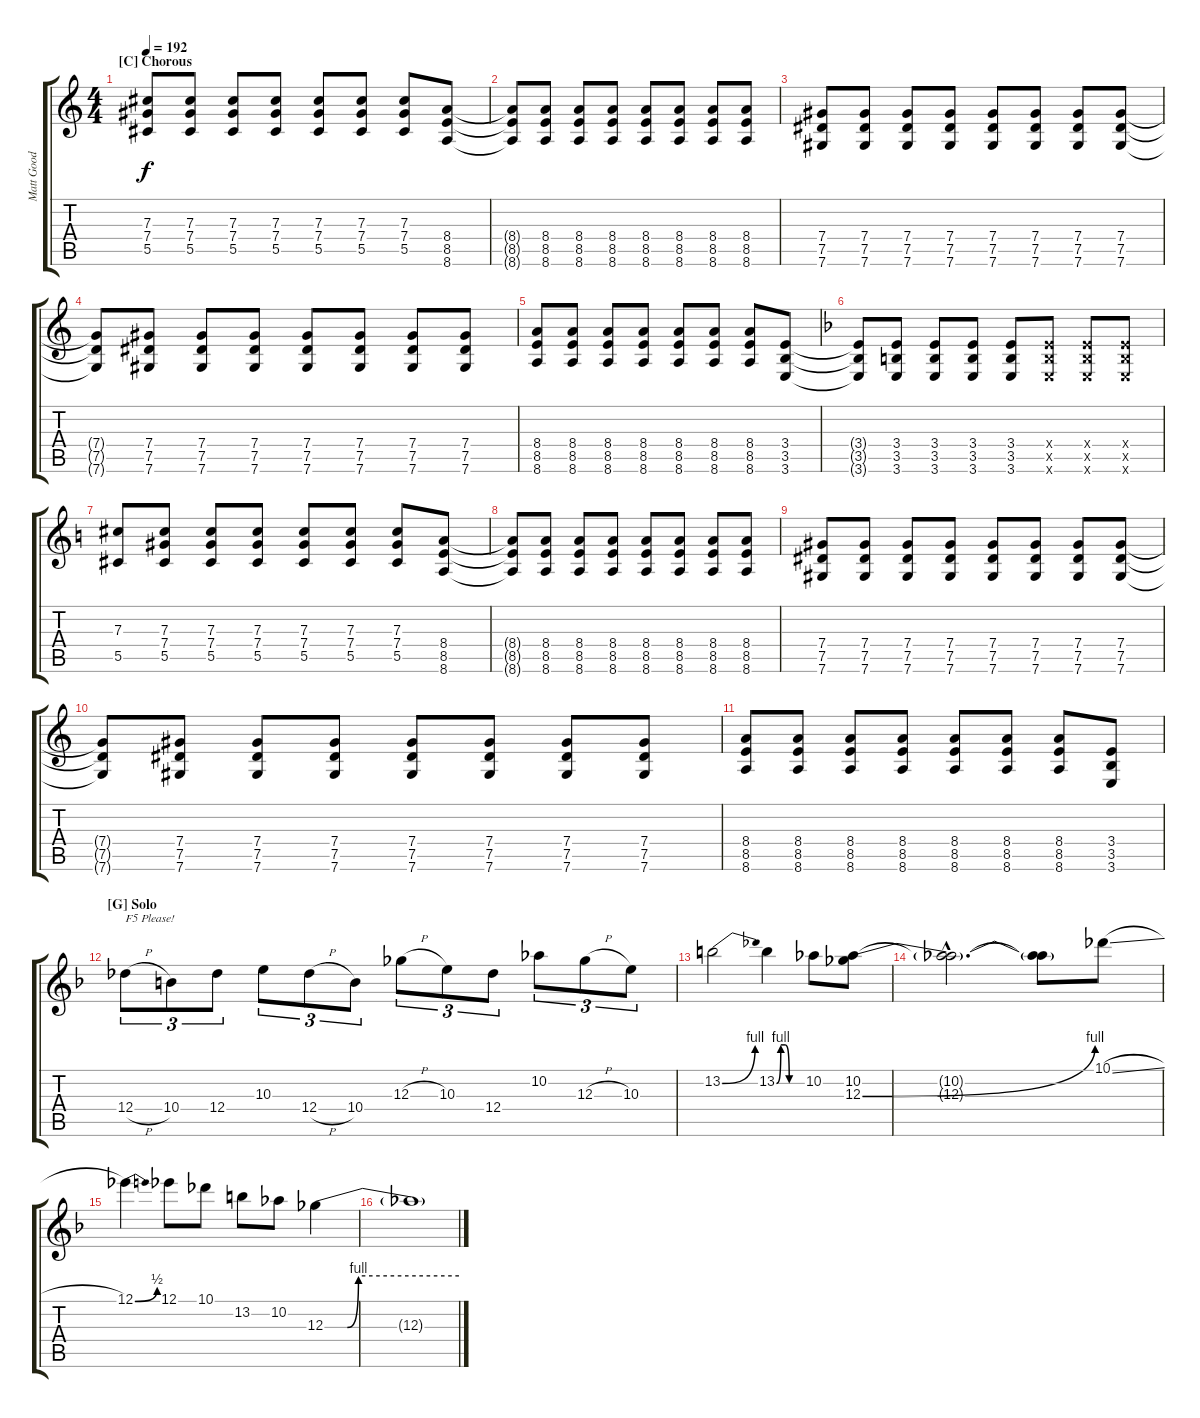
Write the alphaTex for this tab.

\track ("Matt Good" "Matt Good") {instrument distortionguitar}
\staff {score tabs}
\tuning (Eb4 Bb3 Gb3 Db3 Ab2 Db2) {hide}
\ts (4 4)
\section ("" "[C] Chorous")
\tempo 192
\clef g2
\ks c
(7.3 7.4 5.5).8{dy f} (7.3 7.4 5.5).8 (7.3 7.4 5.5).8 (7.3 7.4 5.5).8 (7.3 7.4 5.5).8 (7.3 7.4 5.5).8 (7.3 7.4 5.5).8 (8.4 8.5 8.6).8 |
(8.4{t} 8.5{t} 8.6{t}).8 (8.4 8.5 8.6).8 (8.4 8.5 8.6).8 (8.4 8.5 8.6).8 (8.4 8.5 8.6).8 (8.4 8.5 8.6).8 (8.4 8.5 8.6).8 (8.4 8.5 8.6).8 |
(7.4 7.5 7.6).8 (7.4 7.5 7.6).8 (7.4 7.5 7.6).8 (7.4 7.5 7.6).8 (7.4 7.5 7.6).8 (7.4 7.5 7.6).8 (7.4 7.5 7.6).8 (7.4 7.5 7.6).8 |
(7.4{t} 7.5{t} 7.6{t}).8 (7.4 7.5 7.6).8 (7.4 7.5 7.6).8 (7.4 7.5 7.6).8 (7.4 7.5 7.6).8 (7.4 7.5 7.6).8 (7.4 7.5 7.6).8 (7.4 7.5 7.6).8 |
(8.4 8.5 8.6).8 (8.4 8.5 8.6).8 (8.4 8.5 8.6).8 (8.4 8.5 8.6).8 (8.4 8.5 8.6).8 (8.4 8.5 8.6).8 (8.4 8.5 8.6).8 (3.4 3.5 3.6).8 |
\ks dminor
(3.4{t} 3.5{t} 3.6{t}).8 (3.4 3.5 3.6).8 (3.4 3.5 3.6).8 (3.4 3.5 3.6).8 (3.4 3.5 3.6).8 (3.4{x} 3.5{x} 3.6{x}).8 (3.4{x} 3.5{x} 3.6{x}).8 (3.4{x} 3.5{x} 3.6{x}).8 |
\ks c
(7.3 5.5).8 (7.3 7.4 5.5).8 (7.3 7.4 5.5).8 (7.3 7.4 5.5).8 (7.3 7.4 5.5).8 (7.3 7.4 5.5).8 (7.3 7.4 5.5).8 (8.4 8.5 8.6).8 |
(8.4{t} 8.5{t} 8.6{t}).8 (8.4 8.5 8.6).8 (8.4 8.5 8.6).8 (8.4 8.5 8.6).8 (8.4 8.5 8.6).8 (8.4 8.5 8.6).8 (8.4 8.5 8.6).8 (8.4 8.5 8.6).8 |
(7.4 7.5 7.6).8 (7.4 7.5 7.6).8 (7.4 7.5 7.6).8 (7.4 7.5 7.6).8 (7.4 7.5 7.6).8 (7.4 7.5 7.6).8 (7.4 7.5 7.6).8 (7.4 7.5 7.6).8 |
(7.4{t} 7.5{t} 7.6{t}).8 (7.4 7.5 7.6).8 (7.4 7.5 7.6).8 (7.4 7.5 7.6).8 (7.4 7.5 7.6).8 (7.4 7.5 7.6).8 (7.4 7.5 7.6).8 (7.4 7.5 7.6).8 |
(8.4 8.5 8.6).8 (8.4 8.5 8.6).8 (8.4 8.5 8.6).8 (8.4 8.5 8.6).8 (8.4 8.5 8.6).8 (8.4 8.5 8.6).8 (8.4 8.5 8.6).8 (3.4 3.5 3.6).8 |
\section ("" "[G] Solo")
\ks dminor
12.4{h}.8{tu (3 2) txt "F5 Please!"} 10.4.8{tu (3 2)} 12.4.8{tu (3 2)} 10.3.8{tu (3 2)} 12.4{h}.8{tu (3 2)} 10.4.8{tu (3 2)} 12.3{h}.8{tu (3 2)} 10.3.8{tu (3 2)} 12.4.8{tu (3 2)} 10.2.8{tu (3 2)} 12.3{h}.8{tu (3 2)} 10.3.8{tu (3 2)} |
13.2{be (bend 0 0 60 4)}.2 13.2{be (custom 0 0 10 4 20 4 30 0 60 0)}.4 10.2.8 (10.2 12.3{be (bend 0 0 60 4)}).8 |
(10.2{hac t} 12.3{hac t}).2{d} (10.2{t} 12.3{t}).8 10.1{sl}.8 |
12.1{be (bend 0 0 60 2)}.4 12.1.8 10.1.8 13.2.8 10.2.8 12.3{be (custom 0 0 10 0 15 4 60 4)}.4 |
12.3{t}.1
